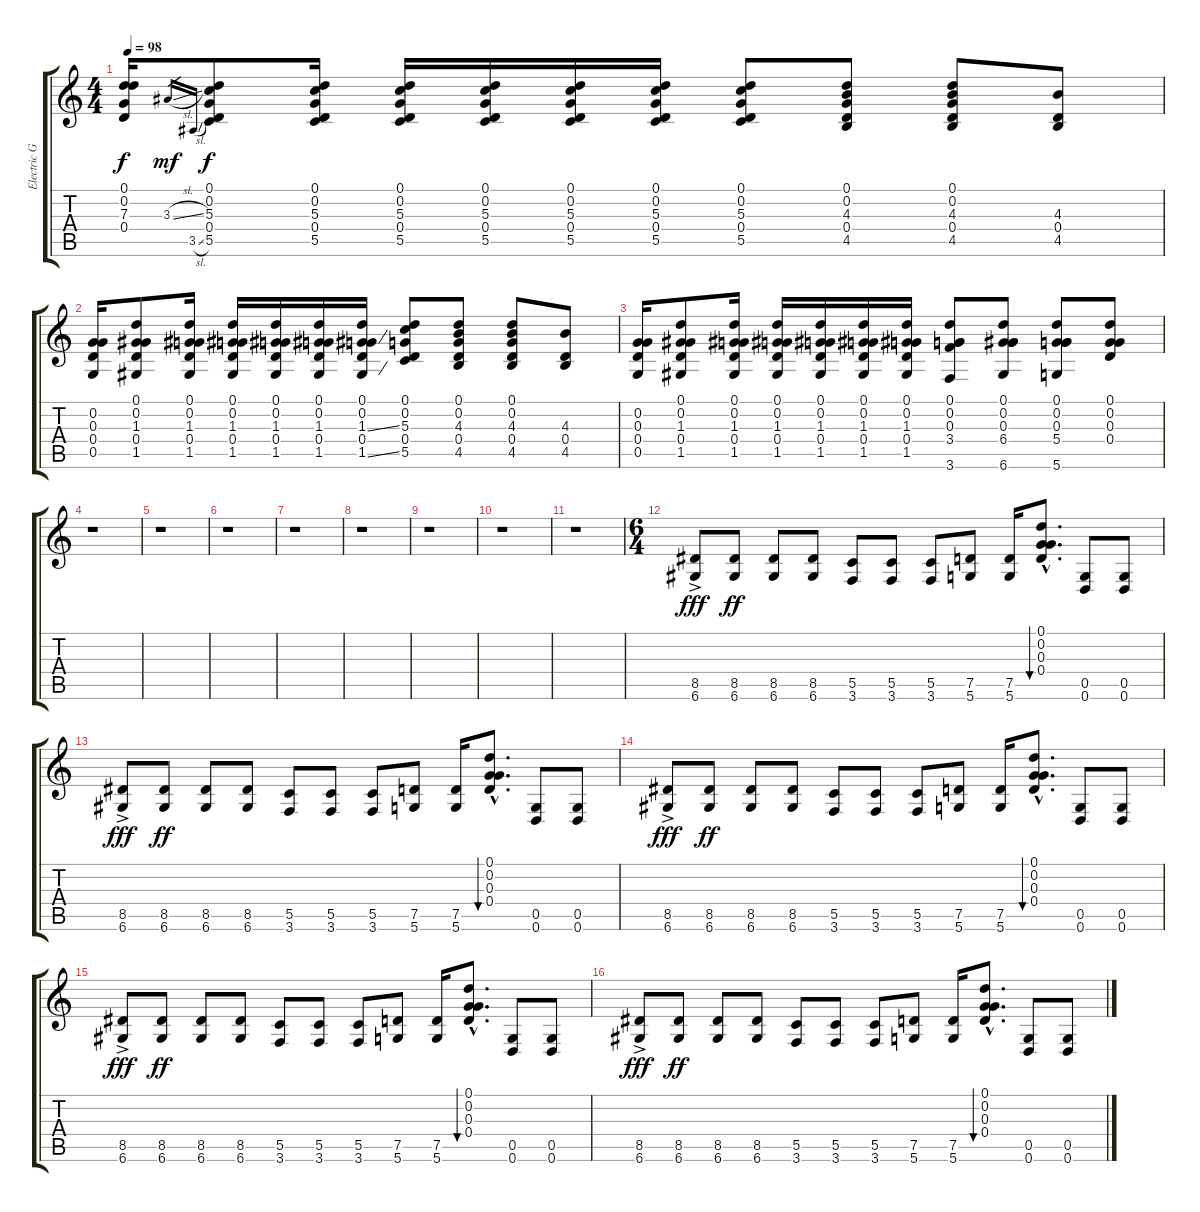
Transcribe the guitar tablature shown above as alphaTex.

\track ("Electric Guitar 4" "Electric G") {instrument distortionguitar}
\staff {score tabs}
\tuning (D4 G3 G3 D3 G2 D2) {hide}
\ts (4 4)
\tempo 98
\clef g2
\ks c
(0.1{t} 0.2{t} 7.3{t} 0.4{t}).16{dy f} 3.3{sl}.16{gr dy mf} 3.5{sl}.16{gr} (0.1 0.2 5.3 0.4 5.5).8{dy f} (0.1 0.2 5.3 0.4 5.5).16 (0.1 0.2 5.3 0.4 5.5).16 (0.1 0.2 5.3 0.4 5.5).16 (0.1 0.2 5.3 0.4 5.5).16 (0.1 0.2 5.3 0.4 5.5).16 (0.1 0.2 5.3 0.4 5.5).8 (0.1 0.2 4.3 0.4 4.5).8 (0.1 0.2 4.3 0.4 4.5).8 (4.3 0.4 4.5).8 |
(0.2 0.3 0.4 0.5).16 (0.1 0.2 1.3 0.4 1.5).8 (0.1 0.2 1.3 0.4 1.5).16 (0.1 0.2 1.3 0.4 1.5).16 (0.1 0.2 1.3 0.4 1.5).16 (0.1 0.2 1.3 0.4 1.5).16 (0.1 0.2 1.3{ss} 0.4 1.5{ss}).16 (0.1 0.2 5.3 0.4 5.5).8 (0.1 0.2 4.3 0.4 4.5).8 (0.1 0.2 4.3 0.4 4.5).8 (4.3 0.4 4.5).8 |
(0.2 0.3 0.4 0.5).16 (0.1 0.2 1.3 0.4 1.5).8 (0.1 0.2 1.3 0.4 1.5).16 (0.1 0.2 1.3 0.4 1.5).16 (0.1 0.2 1.3 0.4 1.5).16 (0.1 0.2 1.3 0.4 1.5).16 (0.1 0.2 1.3 0.4 1.5).16 (0.1 0.2 0.3 3.4 3.6).8 (0.1 0.2 0.3 6.4 6.6).8 (0.1 0.2 0.3 5.4 5.6).8 (0.1 0.2 0.3 0.4).8 |
r.1 |
r.1 |
r.1 |
r.1 |
r.1 |
r.1 |
r.1 |
r.1 |
\ts (6 4)
(8.5{ac} 6.6{ac}).8{dy fff} (8.5 6.6).8{dy ff} (8.5 6.6).8 (8.5 6.6).8 (5.5 3.6).8 (5.5 3.6).8 (5.5 3.6).8 (7.5 5.6).8 (7.5 5.6).16 (0.1{hac} 0.2{hac} 0.3{hac} 0.4{hac}).8{d bu 240} (0.5 0.6).8 (0.5 0.6).8 |
(8.5{ac} 6.6{ac}).8{dy fff} (8.5 6.6).8{dy ff} (8.5 6.6).8 (8.5 6.6).8 (5.5 3.6).8 (5.5 3.6).8 (5.5 3.6).8 (7.5 5.6).8 (7.5 5.6).16 (0.1{hac} 0.2{hac} 0.3{hac} 0.4{hac}).8{d bu 240} (0.5 0.6).8 (0.5 0.6).8 |
(8.5{ac} 6.6{ac}).8{dy fff} (8.5 6.6).8{dy ff} (8.5 6.6).8 (8.5 6.6).8 (5.5 3.6).8 (5.5 3.6).8 (5.5 3.6).8 (7.5 5.6).8 (7.5 5.6).16 (0.1{hac} 0.2{hac} 0.3{hac} 0.4{hac}).8{d bu 240} (0.5 0.6).8 (0.5 0.6).8 |
(8.5{ac} 6.6{ac}).8{dy fff} (8.5 6.6).8{dy ff} (8.5 6.6).8 (8.5 6.6).8 (5.5 3.6).8 (5.5 3.6).8 (5.5 3.6).8 (7.5 5.6).8 (7.5 5.6).16 (0.1{hac} 0.2{hac} 0.3{hac} 0.4{hac}).8{d bu 240} (0.5 0.6).8 (0.5 0.6).8 |
(8.5{ac} 6.6{ac}).8{dy fff} (8.5 6.6).8{dy ff} (8.5 6.6).8 (8.5 6.6).8 (5.5 3.6).8 (5.5 3.6).8 (5.5 3.6).8 (7.5 5.6).8 (7.5 5.6).16 (0.1{hac} 0.2{hac} 0.3{hac} 0.4{hac}).8{d bu 240} (0.5 0.6).8 (0.5 0.6).8
